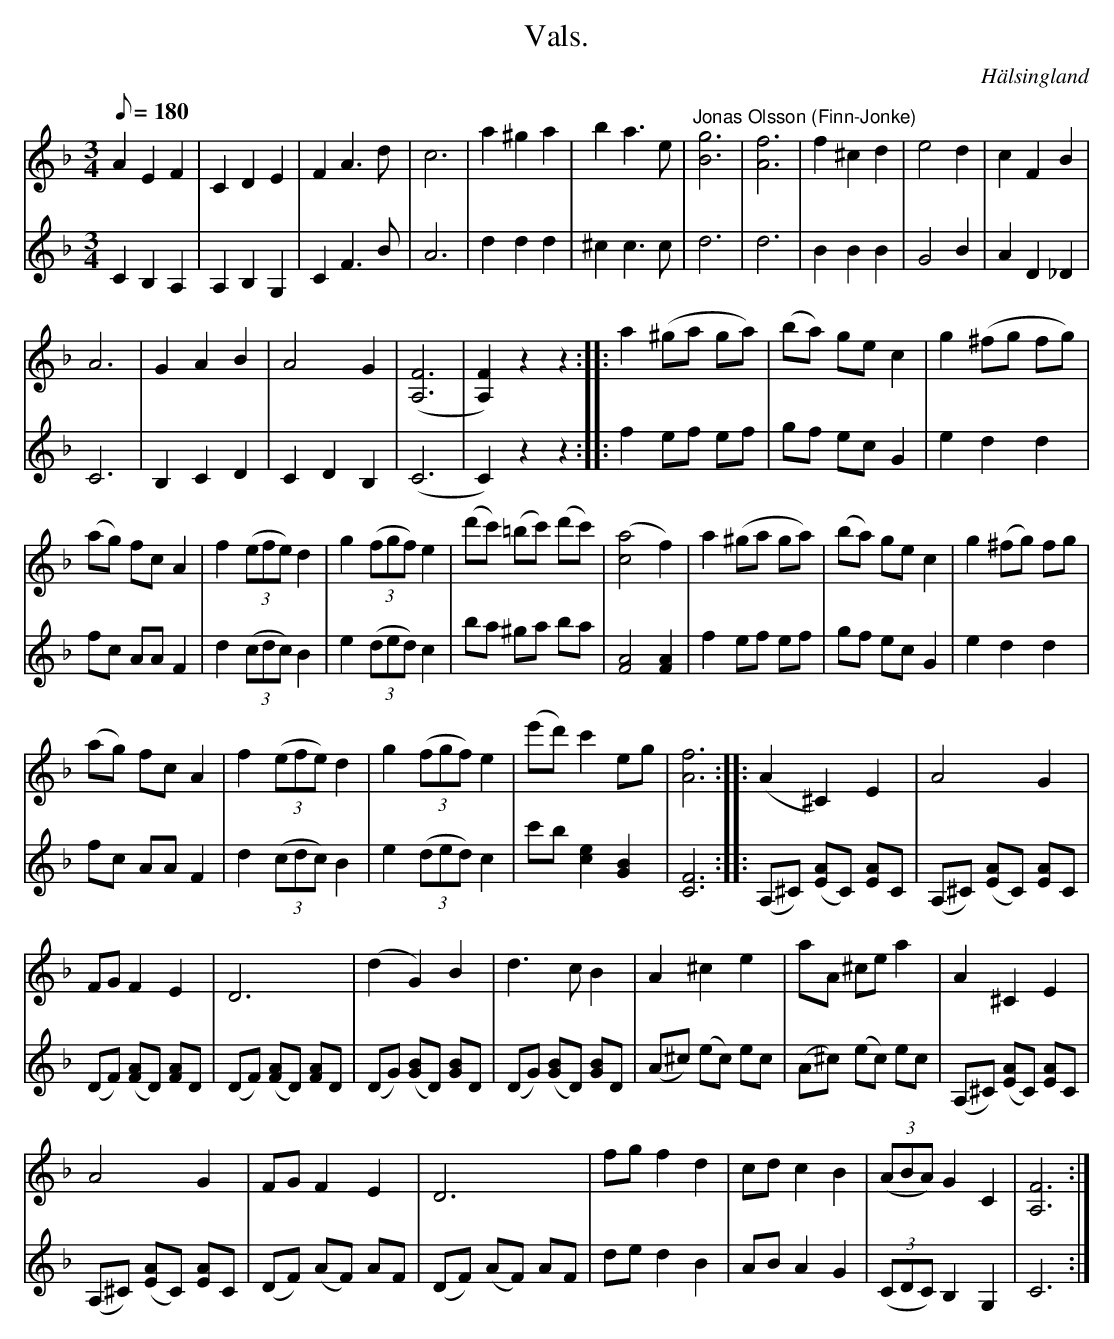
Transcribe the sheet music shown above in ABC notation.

X:1
T:Vals.
O:Hälsingland
L:1/8
M:3/4
Q:180
K:F
V:1
A2 E2 F2 | C2 D2 E2 | F2 A3 d | c6 | a2 ^g2 a2 | b2 a3 e | "^Jonas Olsson (Finn-Jonke)" [g6B6] | [f6A6] | f2 ^c2 d2 | e4 d2 | c2 F2 B2 |
A6 | G2 A2 B2 | A4 G2 | ([A,6F6] | [A,2F2]) z2 z2 :: a2 (^ga ga) | (ba) ge c2 | g2 (^fg fg) |
(ag) fc A2 | f2 (3 (efe) d2 | g2 (3 (fgf) e2 | (d'c') (=bc') (d'c') | ([a4c4] f2) | a2 (^ga ga) | (ba) ge c2 | g2 (^fg) fg |
(ag) fc A2 | f2 (3 (efe) d2 | g2 (3 (fgf) e2 | (e'd') c'2 eg | [f6A6] :: (A2 ^C2) E2 | A4 G2 |
FG F2 E2 | D6 | (d2 G2) B2 | d3 c B2 | A2 ^c2 e2 | aA ^ce a2 | A2 ^C2 E2 |
A4 G2 | FG F2 E2 | D6 | fg f2 d2 | cd c2 B2 | (3 (ABA) G2 C2 | [F6A,6] :|
V:2
C2 B,2 A,2 | A,2 B,2 G,2 | C2 F3 B | A6 | d2 d2 d2 | ^c2 c3 c | d6 | d6 | B2 B2 B2 |
G4 B2 | A2 D2 _D2 | C6 | B,2 C2 D2 | C2 D2 B,2 | (C6 | C2) z2 z2 :: f2 ef ef | gf ec G2 | e2 d2 d2 | fc AA F2 |
d2 (3 (cdc) B2 | e2 (3 (ded) c2 | ba ^ga ba | [A4F4] [A2F2] |
f2 ef ef | gf ec G2 | e2 d2 d2 | fc AA F2 | d2 (3 (cdc) B2 | e2 (3 (ded) c2 |
c'b [c2e2] [B2G2] | [F6C6] :: (A,^C) ([EA]C) [EA]C | (A,^C) ([EA]C) [EA]C | (DF) ([FA]D) [FA]D | (DF) ([FA]D) [FA]D | (DG) ([GB]D) [GB]D |
(DG) ([GB]D) [GB]D | (A^c) (ec) ec | (A^c) (ec) ec | (A,^C) ([EA]C) [EA]C | (A,^C) ([EA]C) [EA]C |
(DF) (AF) AF | (DF) (AF) AF | de d2 B2 | AB A2 G2 | (3 (CDC) B,2 G,2 | C6 :|
